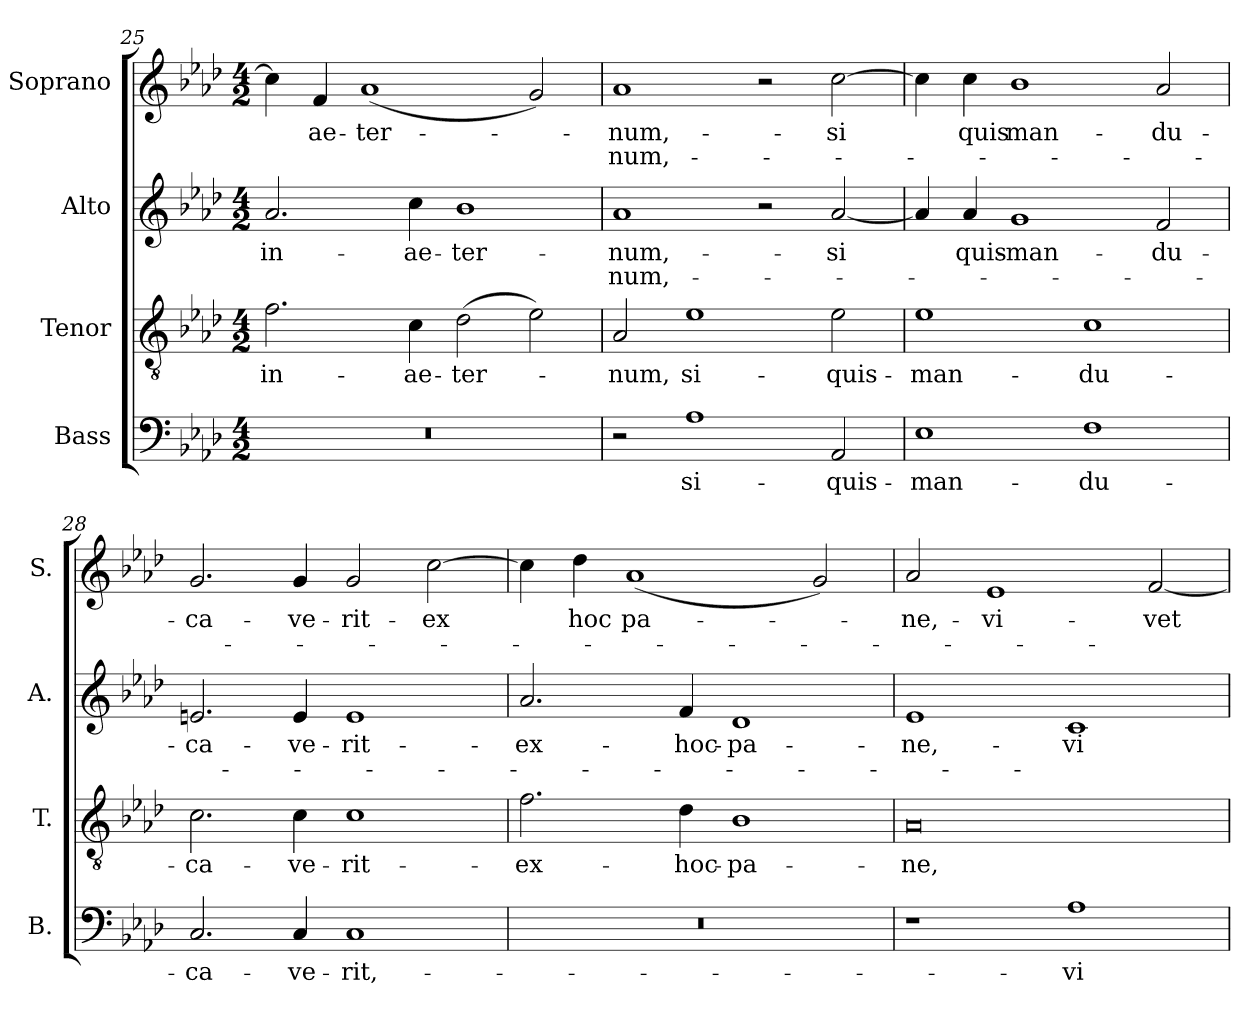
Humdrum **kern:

**kern	**text	**kern	**text	**kern	**text	**text	**kern	**text	**text
*part4	*part4	*part3	*part3	*part2	*part2	*part2	*part1	*part1	*part1
*staff4	*staff4	*staff3	*staff3	*staff2	*staff2	*staff2	*staff1	*staff1	*staff1
*I"Bass	*	*I"Tenor	*	*I"Alto	*	*	*I"Soprano	*	*
*I'B.	*	*I'T.	*	*I'A.	*	*	*I'S.	*	*
!!LO:LB:g=z
*clefF4	*	*clefGv2	*	*clefG2	*	*	*clefG2	*	*
*	*	*ITrd7c12	*	*	*	*	*	*	*
*k[b-e-a-d-]	*	*k[b-e-a-d-]	*	*k[b-e-a-d-]	*	*	*k[b-e-a-d-]	*	*
*A-:	*	*A-:	*	*A-:	*	*	*A-:	*	*
*M4/2	*	*M4/2	*	*M4/2	*	*	*M4/2	*	*
=25	=25	=25	=25	=25	=25	=25	=25	=25	=25
!LO:N:vis=1	!	!	!	!	!	!	!	!	!
!	!	!	!LO:LY:b:color=#000000	!	!	!	!	!	!
!	!	!	!	!	!LO:LY:b:color=#000000	!	!	!	!
0r	.	2.Fi\	-in-	2.a-i/	-in-	.	4cci\]	.	.
!	!	!	!	!	!	!	!	!LO:LY:b:color=#000000	!
.	.	.	.	.	.	.	4fi/	ae-	.
!	!	!	!	!	!	!	!	!LO:LY:b:color=#000000	!
.	.	.	.	.	.	.	(1a-i	-ter-	.
!	!	!	!LO:LY:b:color=#000000	!	!	!	!	!	!
!	!	!	!	!	!LO:LY:b:color=#000000	!	!	!	!
.	.	4Ci\	-ae-	4cci\	-ae-	.	.	.	.
!	!	!	!LO:LY:b:color=#000000	!	!	!	!	!	!
!	!	!	!	!	!LO:LY:b:color=#000000	!	!	!	!
.	.	(2D-i\	-ter-	1b-i	-ter-	.	.	.	.
.	.	2E-i\)	.	.	.	.	2gi/)	.	.
=26	=26	=26	=26	=26	=26	=26	=26	=26	=26
!	!	!	!LO:LY:b:color=#000000	!	!	!	!	!	!
!	!	!	!	!	!LO:LY:b:color=#000000	!LO:LY:b:color=#000000	!	!	!
!	!	!	!	!	!	!	!	!LO:LY:b:color=#000000	!LO:LY:b:color=#000000
2r	.	2AA-i/	-num,	1a-i	-num,-	-num,-	1a-i	-num,-	-num,-
!	!LO:LY:b:color=#000000	!	!	!	!	!	!	!	!
!	!	!	!LO:LY:b:color=#000000	!	!	!	!	!	!
1A-i	-si-	1E-i	si-	.	.	.	.	.	.
.	.	.	.	2r	.	.	2r	.	.
!	!LO:LY:b:color=#000000	!	!	!	!	!	!	!	!
!	!	!	!LO:LY:b:color=#000000	!	!	!	!	!	!
!	!	!	!	!	!LO:LY:b:color=#000000	!	!	!	!
!	!	!	!	!	!	!	!	!LO:LY:b:color=#000000	!
2AA-i/	-quis-	2E-i\	-quis-	[2a-i/	-si	.	[2cci\	-si	.
=27	=27	=27	=27	=27	=27	=27	=27	=27	=27
!	!LO:LY:b:color=#000000	!	!	!	!	!	!	!	!
!	!	!	!LO:LY:b:color=#000000	!	!	!	!	!	!
1E-i	-man-	1E-i	-man-	4a-i/]	.	.	4cci\]	.	.
!	!	!	!	!	!LO:LY:b:color=#000000	!	!	!	!
!	!	!	!	!	!	!	!	!LO:LY:b:color=#000000	!
.	.	.	.	4a-i/	quis-	.	4cci\	quis	.
!	!	!	!	!	!LO:LY:b:color=#000000	!	!	!	!
!	!	!	!	!	!	!	!	!LO:LY:b:color=#000000	!
.	.	.	.	1gi	-man-	.	1b-i	man-	.
!	!LO:LY:b:color=#000000	!	!	!	!	!	!	!	!
!	!	!	!LO:LY:b:color=#000000	!	!	!	!	!	!
1Fi	-du-	1Ci	-du-	.	.	.	.	.	.
!	!	!	!	!	!LO:LY:b:color=#000000	!	!	!	!
!	!	!	!	!	!	!	!	!LO:LY:b:color=#000000	!
.	.	.	.	2fi/	-du-	.	2a-i/	-du-	.
=28	=28	=28	=28	=28	=28	=28	=28	=28	=28
!	!LO:LY:b:color=#000000	!	!	!	!	!	!	!	!
!	!	!	!LO:LY:b:color=#000000	!	!	!	!	!	!
!	!	!	!	!	!LO:LY:b:color=#000000	!	!	!	!
!	!	!	!	!	!	!	!	!LO:LY:b:color=#000000	!
2.Ci/	-ca-	2.Ci\	-ca-	2.eni/	-ca-	.	2.gi/	-ca-	.
!	!LO:LY:b:color=#000000	!	!	!	!	!	!	!	!
!	!	!	!LO:LY:b:color=#000000	!	!	!	!	!	!
!	!	!	!	!	!LO:LY:b:color=#000000	!	!	!	!
!	!	!	!	!	!	!	!	!LO:LY:b:color=#000000	!
4Ci/	-ve-	4Ci\	-ve-	4ei/	-ve-	.	4gi/	-ve-	.
!	!LO:LY:b:color=#000000	!	!	!	!	!	!	!	!
!	!	!	!LO:LY:b:color=#000000	!	!	!	!	!	!
!	!	!	!	!	!LO:LY:b:color=#000000	!	!	!	!
!	!	!	!	!	!	!	!	!LO:LY:b:color=#000000	!
1Ci	-rit,-	1Ci	-rit-	1ei	-rit-	.	2gi/	-rit-	.
!	!	!	!	!	!	!	!	!LO:LY:b:color=#000000	!
.	.	.	.	.	.	.	[2cci\	-ex	.
=29	=29	=29	=29	=29	=29	=29	=29	=29	=29
!LO:N:vis=1	!	!	!	!	!	!	!	!	!
!	!	!	!LO:LY:b:color=#000000	!	!	!	!	!	!
!	!	!	!	!	!LO:LY:b:color=#000000	!	!	!	!
0r	.	2.Fi\	-ex-	2.a-i/	-ex-	.	4cci\]	.	.
!	!	!	!	!	!	!	!	!LO:LY:b:color=#000000	!
.	.	.	.	.	.	.	4dd-i\	hoc	.
!	!	!	!	!	!	!	!	!LO:LY:b:color=#000000	!
.	.	.	.	.	.	.	(1a-i	pa-	.
!	!	!	!LO:LY:b:color=#000000	!	!	!	!	!	!
!	!	!	!	!	!LO:LY:b:color=#000000	!	!	!	!
.	.	4D-i\	-hoc-	4fi/	-hoc-	.	.	.	.
!	!	!	!LO:LY:b:color=#000000	!	!	!	!	!	!
!	!	!	!	!	!LO:LY:b:color=#000000	!	!	!	!
.	.	1BB-i	-pa-	1d-i	-pa-	.	.	.	.
.	.	.	.	.	.	.	2gi/)	.	.
=30	=30	=30	=30	=30	=30	=30	=30	=30	=30
!	!	!	!LO:LY:b:color=#000000	!	!	!	!	!	!
!	!	!	!	!	!LO:LY:b:color=#000000	!	!	!	!
!	!	!	!	!	!	!	!	!LO:LY:b:color=#000000	!
1r	.	0AA-i	-ne,-	1e-i	-ne,-	.	2a-i/	-ne,-	.
!	!	!	!	!	!	!	!	!LO:LY:b:color=#000000	!
.	.	.	.	.	.	.	1e-i	-vi-	.
!	!LO:LY:b:color=#000000	!	!	!	!	!	!	!	!
!	!	!	!	!	!LO:LY:b:color=#000000	!	!	!	!
1A-i	-vi-	.	.	1ci	-vi-	.	.	.	.
!	!	!	!	!	!	!	!	!LO:LY:b:color=#000000	!
.	.	.	.	.	.	.	[2fi/	-vet	.
=	=	=	=	=	=	=	=	=	=
*-	*-	*-	*-	*-	*-	*-	*-	*-	*-
